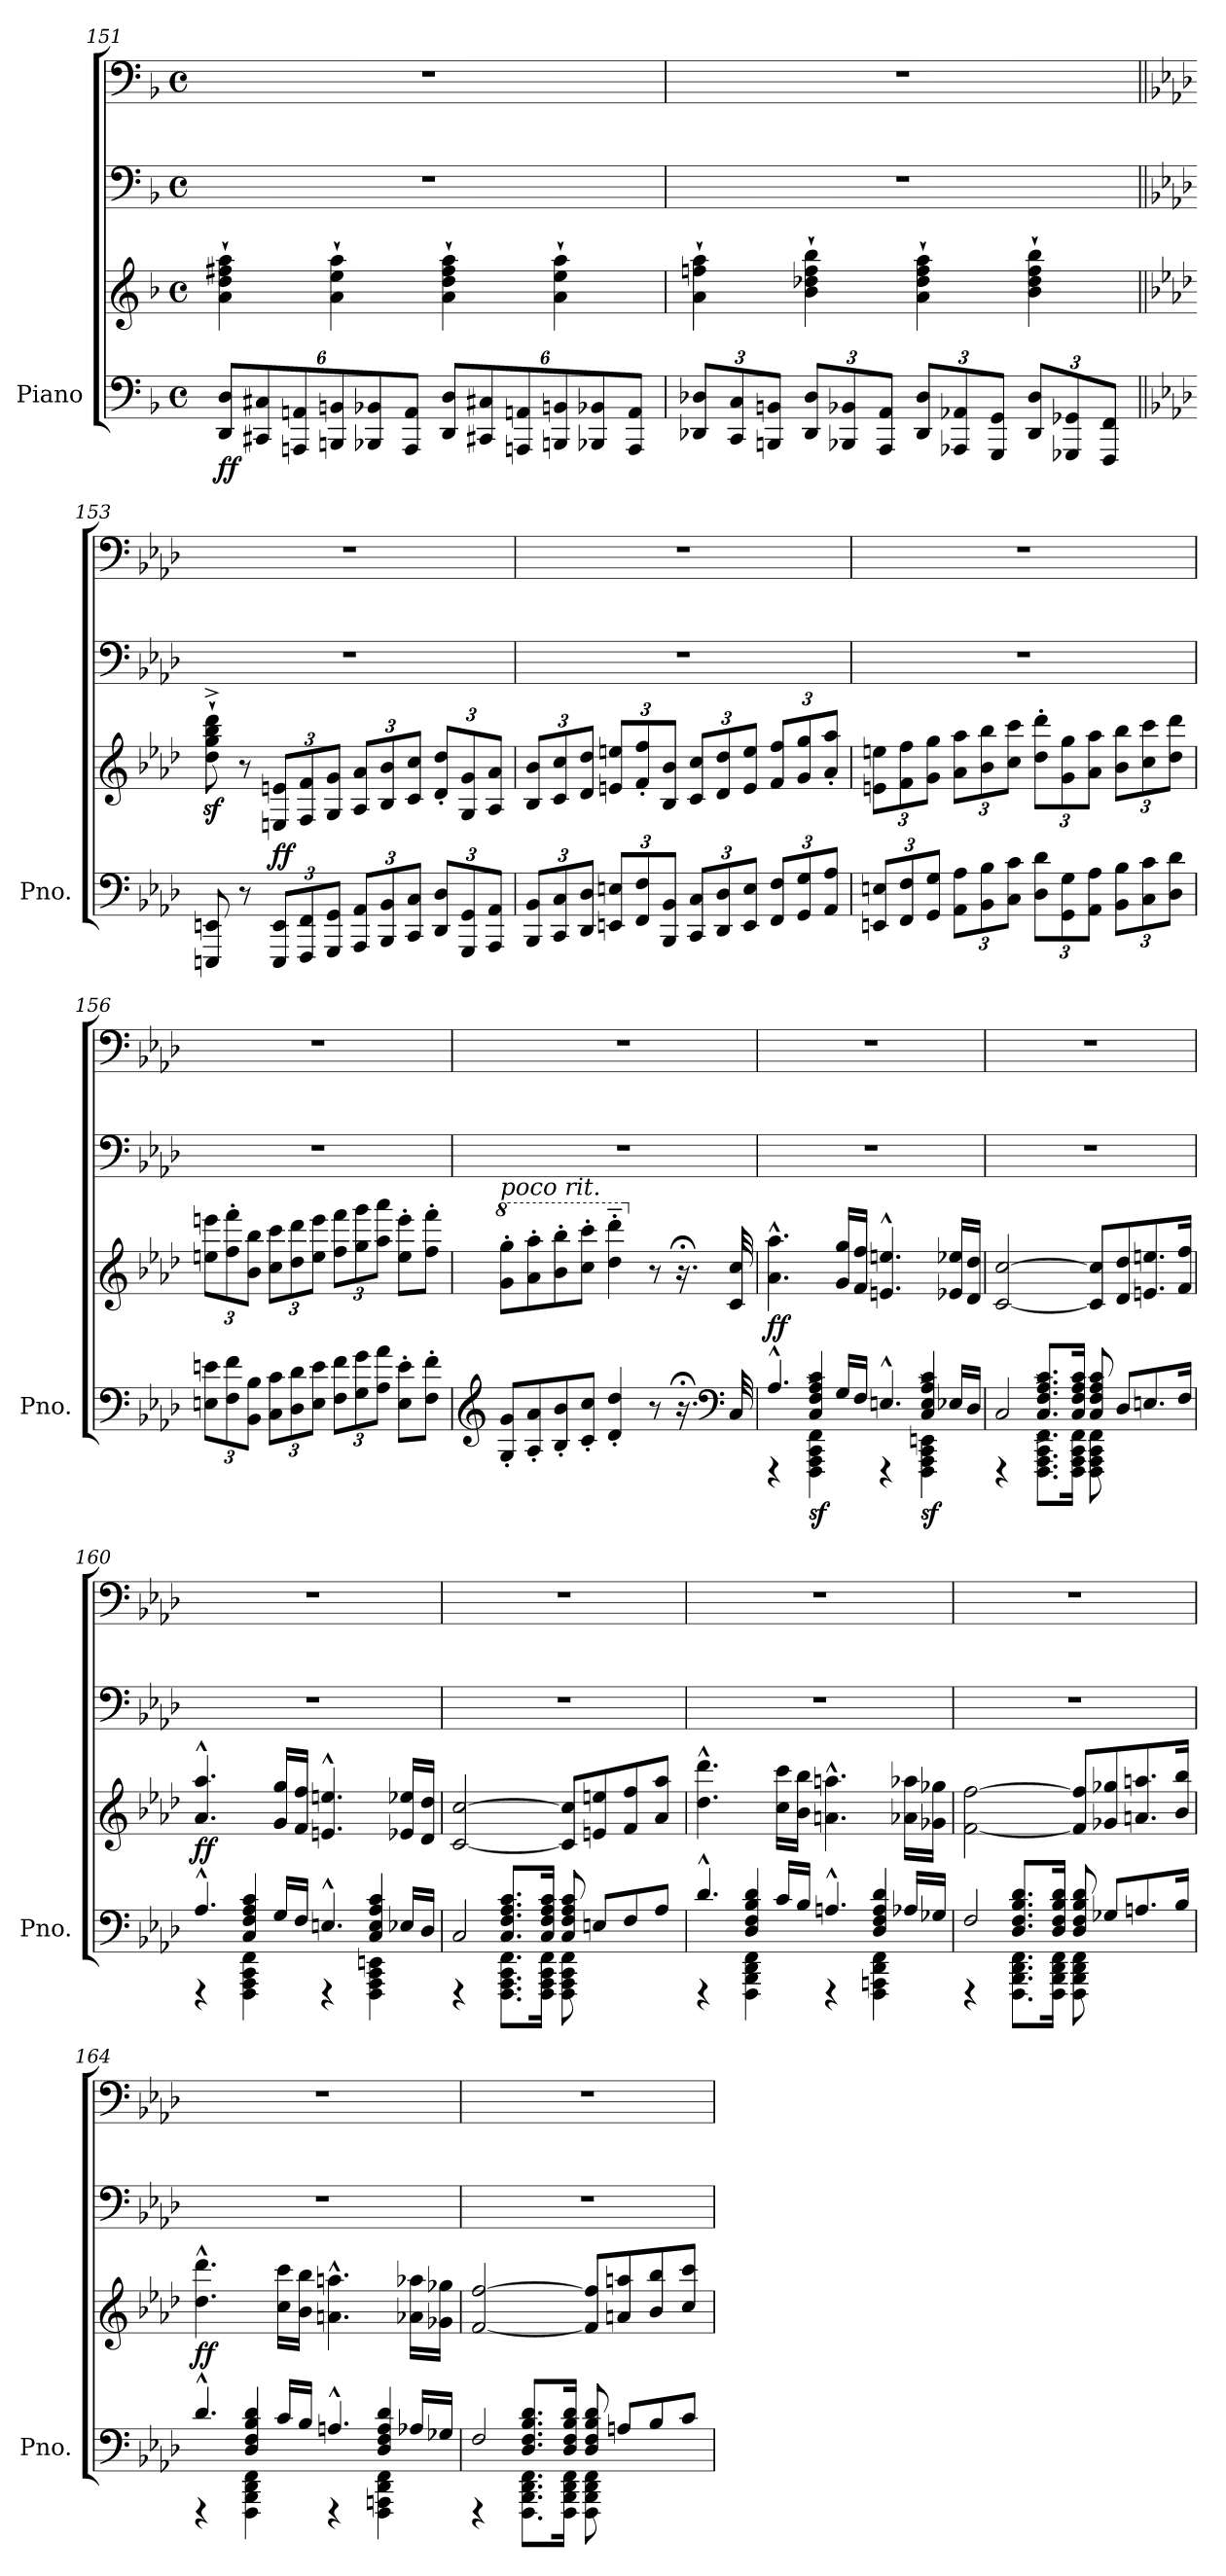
**kern	**kern	**kern	**kern	**dynam
*part1	*part1	*part1	*part1	*part1
*staff4	*staff3	*staff2	*staff1	*staff1/2/3/4
*I"Piano	*	*	*	*
*I'Pno.	*	*	*	*
*clefF4	*clefG2	*clefF4	*clefF4	*
*k[b-]	*k[b-]	*k[b-]	*k[b-]	*
*M4/4	*M4/4	*M4/4	*M4/4	*
*met(c)	*met(c)	*met(c)	*met(c)	*
*Xbrackettup	*	*	*	*
=151	=151	=151	=151	=151
!	!	!	!	!LO:DY:b=4
12DD/ 12D/L	4a\` 4dd\` 4ff#X\` 4aa\`	1r	1r	ff
12CC#X/ 12C#X/	.	.	.	.
12AAAn/ 12AAn/	.	.	.	.
12BBBn/ 12BBn/	4a\` 4ee\` 4aa\`	.	.	.
12BBB-X/ 12BB-X/	.	.	.	.
12AAA/ 12AA/J	.	.	.	.
12DD/ 12D/L	4a\` 4dd\` 4ff#\` 4aa\`	.	.	.
12CC#X/ 12C#X/	.	.	.	.
12AAAn/ 12AAn/	.	.	.	.
12BBBn/ 12BBn/	4a\` 4ee\` 4aa\`	.	.	.
12BBB-X/ 12BB-X/	.	.	.	.
12AAA/ 12AA/J	.	.	.	.
=152	=152	=152	=152	=152
*	*	*	*MM125	*
12DD-X/ 12D-X/L	4a\` 4ffn\` 4aa\`	1r	1r	.
12CC/ 12C/	.	.	.	.
12BBBn/ 12BBn/J	.	.	.	.
12DD-/ 12D-/L	4b-\` 4dd-X\` 4ff\` 4bb-\`	.	.	.
12BBB-X/ 12BB-X/	.	.	.	.
12AAA/ 12AA/J	.	.	.	.
12DD-/ 12D-/L	4a\` 4dd-\` 4ff\` 4aa\`	.	.	.
12AAA-X/ 12AA-X/	.	.	.	.
12GGG/ 12GG/J	.	.	.	.
12DD-/ 12D-/L	4b-\` 4dd-\` 4ff\` 4bb-\`	.	.	.
12GGG-X/ 12GG-X/	.	.	.	.
12FFF/ 12FF/J	.	.	.	.
!!LO:LB:g=z
=153||	=153||	=153||	=153||	=153||
*k[b-e-a-d-]	*k[b-e-a-d-]	*k[b-e-a-d-]	*k[b-e-a-d-]	*
8EEEn/ 8EEn/	8dd-\z<`^ 8gg\z<`^ 8bb-\z<`^ 8ddd-\z<`^	1r	1r	.
8r	8r	.	.	.
*	*Xbrackettup	*	*	*
!	!	!	!	!LO:DY:b=3
12EEE/ 12EE/L	12En/ 12en/L	.	.	ff
12FFF/ 12FF/	12F/ 12f/	.	.	.
12GGG/ 12GG/J	12G/ 12g/J	.	.	.
12AAA-/ 12AA-/L	12A-/ 12a-/L	.	.	.
12BBB-/ 12BB-/	12B-/ 12b-/	.	.	.
12CC/ 12C/J	12c/ 12cc/J	.	.	.
12DD-/ 12D-/L	12d-/' 12dd-/'L	.	.	.
12GGG/ 12GG/	12G/ 12g/	.	.	.
12AAA-/ 12AA-/J	12A-/ 12a-/J	.	.	.
=154	=154	=154	=154	=154
12BBB-/ 12BB-/L	12B-/ 12b-/L	1r	1r	.
12CC/ 12C/	12c/ 12cc/	.	.	.
12DD-/ 12D-/J	12d-/ 12dd-/J	.	.	.
12EEn/ 12En/L	12en/ 12een/L	.	.	.
12FF/ 12F/	12f/' 12ff/'	.	.	.
12BBB-/ 12BB-/J	12B-/ 12b-/J	.	.	.
12CC/ 12C/L	12c/ 12cc/L	.	.	.
12DD-/ 12D-/	12d-/ 12dd-/	.	.	.
12EE/ 12E/J	12e/ 12ee/J	.	.	.
12FF/ 12F/L	12f/ 12ff/L	.	.	.
12GG/ 12G/	12g/ 12gg/	.	.	.
12AA-/ 12A-/J	12a-/' 12aa-/'J	.	.	.
!!LO:LB:g=z
=155	=155	=155	=155	=155
*	*	*	*MM140	*
12EEn/ 12En/L	12en\ 12een\L	1r	1r	.
12FF/ 12F/	12f\ 12ff\	.	.	.
12GG/ 12G/J	12g\ 12gg\J	.	.	.
12AA-\ 12A-\L	12a-\ 12aa-\L	.	.	.
12BB-\ 12B-\	12b-\ 12bb-\	.	.	.
12C\ 12c\J	12cc\ 12ccc\J	.	.	.
12D-\ 12d-\L	12dd-\' 12ddd-\'L	.	.	.
12GG\ 12G\	12g\ 12gg\	.	.	.
12AA-\ 12A-\J	12a-\ 12aa-\J	.	.	.
12BB-\ 12B-\L	12b-\ 12bb-\L	.	.	.
12C\ 12c\	12cc\ 12ccc\	.	.	.
12D-\ 12d-\J	12dd-\ 12ddd-\J	.	.	.
=156	=156	=156	=156	=156
12En\ 12en\L	12een\ 12eeen\L	1r	1r	.
12F\ 12f\	12ff\' 12fff\'	.	.	.
12BB-\ 12B-\J	12b-\ 12bb-\J	.	.	.
12C\ 12c\L	12cc\ 12ccc\L	.	.	.
12D-\ 12d-\	12dd-\ 12ddd-\	.	.	.
12E\ 12e\J	12ee\ 12eee\J	.	.	.
12F\ 12f\L	12ff\ 12fff\L	.	.	.
12G\ 12g\	12gg\ 12ggg\	.	.	.
12A-\ 12a-\J	12aa-\ 12aaa-\J	.	.	.
8E\' 8e\'L	8ee\' 8eee\'L	.	.	.
8F\' 8f\'J	8ff\' 8fff\'J	.	.	.
=157	=157	=157	=157	=157
*clefG2	*	*	*	*
*	*8va	*	*	*
*	*	*	*MM140	*
!	!LO:TX:a:i:t=poco rit.	!	!	!
8G/' 8g/'L	8gg\' 8ggg\'L	1r	1r	.
8A-/' 8a-/'	8aa-\' 8aaa-\'	.	.	.
8B-/' 8b-/'	8bb-\' 8bbb-\'	.	.	.
8c/' 8cc/'J	8ccc\' 8cccc\'J	.	.	.
4d-/' 4dd-/'	4ddd-\~' 4dddd-\~'	.	.	.
*	*X8va	*	*	*
8r	8r	.	.	.
16.r;<	16.r;<	.	.	.
*clefF4	*	*	*	*
32C/	32c/ 32cc/	.	.	.
!!LO:LB:g=z
=158	=158	=158	=158	=158
*	*	*	*MM65	*
*^	*	*	*	*
*	*^	*	*	*	*
!	!	!	!	!	!	!LO:DY:b=3
4.A-^^/	4ryy	4rFFF	4.a-\^^ 4.aa-\^^	1r	1r	ff
!	!	!	!	!	!	!LO:DY:b=4
.	4C/ 4F/ 4A-/ 4c/	4FFF\^ 4AAA-\^ 4CC\^ 4FF\^	.	.	.	sf
16G/LL	.	.	16g/ 16gg/LL	.	.	.
16F/JJ	.	.	16f/ 16ff/JJ	.	.	.
4.En^^/	4ryy	4rFFF	4.en/^^ 4.een/^^	.	.	.
!	!	!	!	!	!	!LO:DY:b=4
.	4C/ 4E/ 4A-/ 4c/	4FFF\^ 4AAA-\^ 4CC\^ 4EEn\^	.	.	.	sf
16E-X/LL	.	.	16e-X/ 16ee-X/LL	.	.	.
16D-/JJ	.	.	16d-/ 16dd-/JJ	.	.	.
=159	=159	=159	=159	=159	=159	=159
2C/	4ryy	4rFFF	[2c/ [2cc/	1r	1r	.
!	!	!	!	!	!	!LO:DY:a=4
!	!	!	!	!	!	!LO:DY:n=1:b=4
.	8.C/^ 8.F/^ 8.A-/^ 8.c/^L	8.FFF\^ 8.AAA-\^ 8.CC\^ 8.FF\^L	.	.	.	sf sf
.	16C/ 16F/ 16A-/ 16c/Jk	16FFF\ 16AAA-\ 16CC\ 16FF\Jk	.	.	.	.
8C/ 8F/ 8A-/ 8c/	2ryy	8FFF\ 8AAA-\ 8CC\ 8FF\	8c/] 8cc/]L	.	.	.
8D-/L	.	8ryy	8d-/ 8dd-/	.	.	.
8.En/	.	4ryy	8.en/ 8.een/	.	.	.
16F/Jk	.	.	16f/ 16ff/Jk	.	.	.
=160	=160	=160	=160	=160	=160	=160
!	!	!	!	!	!	!LO:DY:b=3
4.A-^^/	4ryy	4rFFF	4.a-/^^ 4.aa-/^^	1r	1r	ff
.	4C/ 4F/ 4A-/ 4c/	4FFF\ 4AAA-\ 4CC\ 4FF\	.	.	.	.
16G/LL	.	.	16g/ 16gg/LL	.	.	.
16F/JJ	.	.	16f/ 16ff/JJ	.	.	.
4.En^^/	4ryy	4rFFF	4.en/^^ 4.een/^^	.	.	.
.	4C/ 4E/ 4A-/ 4c/	4FFF\ 4AAA-\ 4CC\ 4EEn\	.	.	.	.
16E-X/LL	.	.	16e-X/ 16ee-X/LL	.	.	.
16D-/JJ	.	.	16d-/ 16dd-/JJ	.	.	.
!!LO:PB:g=z
=161	=161	=161	=161	=161	=161	=161
2C/	4ryy	4rFFF	[2c/ [2cc/	1r	1r	.
.	8.C/ 8.F/ 8.A-/ 8.c/L	8.FFF\ 8.AAA-\ 8.CC\ 8.FF\L	.	.	.	.
.	16C/ 16F/ 16A-/ 16c/Jk	16FFF\ 16AAA-\ 16CC\ 16FF\Jk	.	.	.	.
8C/ 8F/ 8A-/ 8c/	2ryy	8FFF\ 8AAA-\ 8CC\ 8FF\	8c/] 8cc/]L	.	.	.
8En/L	.	8ryy	8en/ 8een/	.	.	.
8F/	.	4ryy	8f/ 8ff/	.	.	.
8A-/J	.	.	8a-/ 8aa-/J	.	.	.
=162	=162	=162	=162	=162	=162	=162
4.d-^^/	4ryy	4rFFF	4.dd-\^^ 4.ddd-\^^	1r	1r	.
.	4D-/ 4F/ 4B-/ 4d-/	4FFF\ 4BBB-\ 4DD-\ 4FF\	.	.	.	.
16c/LL	.	.	16cc\ 16ccc\LL	.	.	.
16B-/JJ	.	.	16b-\ 16bb-\JJ	.	.	.
4.An^^/	4ryy	4rFFF	4.an\^^ 4.aan\^^	.	.	.
.	4D-/ 4F/ 4A/ 4d-/	4FFF\ 4AAAn\ 4DD-\ 4FF\	.	.	.	.
16A-X/LL	.	.	16a-X\ 16aa-X\LL	.	.	.
16G-X/JJ	.	.	16g-X\ 16gg-X\JJ	.	.	.
=163	=163	=163	=163	=163	=163	=163
2F/	4ryy	4rFFF	[2f\ [2ff\	1r	1r	.
.	8.D-/ 8.F/ 8.B-/ 8.d-/L	8.FFF\ 8.BBB-\ 8.DD-\ 8.FF\L	.	.	.	.
.	16D-/ 16F/ 16B-/ 16d-/Jk	16FFF\ 16BBB-\ 16DD-\ 16FF\Jk	.	.	.	.
8D-/ 8F/ 8B-/ 8d-/	2ryy	8FFF\ 8BBB-\ 8DD-\ 8FF\	8f/] 8ff/]L	.	.	.
8G-X/L	.	8ryy	8g-X/ 8gg-X/	.	.	.
8.An/	.	4ryy	8.an/ 8.aan/	.	.	.
16B-/Jk	.	.	16b-/ 16bb-/Jk	.	.	.
!!LO:LB:g=z
=164	=164	=164	=164	=164	=164	=164
!	!	!	!	!	!	!LO:DY:b=3
4.d-^^/	4ryy	4rFFF	4.dd-\^^ 4.ddd-\^^	1r	1r	ff
.	4D-/ 4F/ 4B-/ 4d-/	4FFF\ 4BBB-\ 4DD-\ 4FF\	.	.	.	.
16c/LL	.	.	16cc\ 16ccc\LL	.	.	.
16B-/JJ	.	.	16b-\ 16bb-\JJ	.	.	.
4.An^^/	4ryy	4rFFF	4.an\^^ 4.aan\^^	.	.	.
.	4D-/ 4F/ 4A/ 4d-/	4FFF\ 4AAAn\ 4DD-\ 4FF\	.	.	.	.
16A-X/LL	.	.	16a-X\ 16aa-X\LL	.	.	.
16G-X/JJ	.	.	16g-X\ 16gg-X\JJ	.	.	.
=165	=165	=165	=165	=165	=165	=165
2F/	4ryy	4rFFF	[2f/ [2ff/	1r	1r	.
.	8.D-/ 8.F/ 8.B-/ 8.d-/L	8.FFF\ 8.BBB-\ 8.DD-\ 8.FF\L	.	.	.	.
.	16D-/ 16F/ 16B-/ 16d-/Jk	16FFF\ 16BBB-\ 16DD-\ 16FF\Jk	.	.	.	.
8D-/ 8F/ 8B-/ 8d-/	2ryy	8FFF\ 8BBB-\ 8DD-\ 8FF\	8f/] 8ff/]L	.	.	.
8An/L	.	8ryy	8an/ 8aan/	.	.	.
8B-/	.	4ryy	8b-/ 8bb-/	.	.	.
8c/J	.	.	8cc/ 8ccc/J	.	.	.
*v	*v	*v	*	*	*	*
=	=	=	=	=
*-	*-	*-	*-	*-
